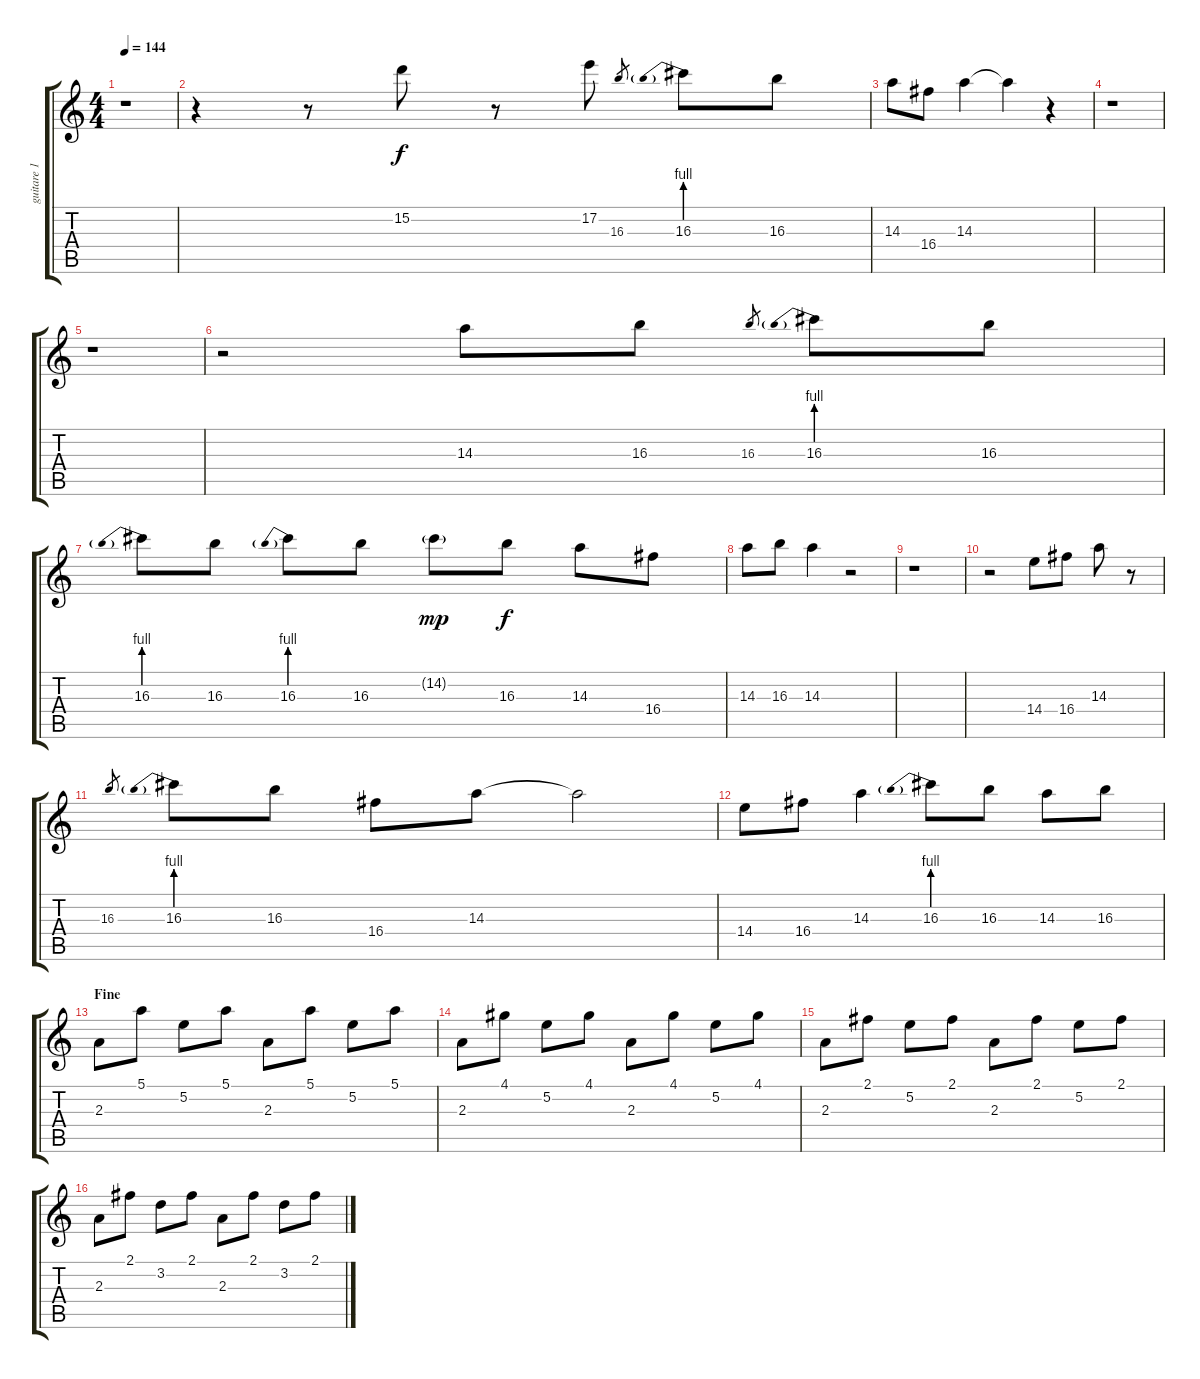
\track ("guitare 1" "guitare 1") {instrument electricguitarclean}
\staff {score tabs}
\tuning (E4 B3 G3 D3 A2 E2) {hide}
\ts (4 4)
\tempo 144
\clef g2
\ks c
r.1{dy f} |
r.4 r.8 15.2.8 r.8 17.2.8 16.3.8{gr} 16.3{be (prebend 0 4 60 4)}.8 16.3.8 |
14.3.8 16.4.8 14.3.4 14.3{t}.4 r.4 |
r.1 |
r.1 |
r.2 14.3.8 16.3.8 16.3.8{gr} 16.3{be (prebend 0 4 60 4)}.8 16.3.8 |
16.3{be (prebend 0 4 60 4)}.8 16.3.8 16.3{be (prebend 0 4 60 4)}.8 16.3.8 14.2{g}.8{dy mp} 16.3.8{dy f} 14.3.8 16.4.8 |
14.3.8 16.3.8 14.3.4 r.2 |
r.1 |
r.2 14.4.8 16.4.8 14.3.8 r.8 |
16.3.8{gr} 16.3{be (prebend 0 4 60 4)}.8 16.3.8 16.4.8 14.3.8 14.3{t}.2 |
14.4.8 16.4.8 14.3.4 16.3{be (prebend 0 4 60 4)}.8 16.3.8 14.3.8 16.3.8 |
\section ("" "Fine")
2.3.8 5.1.8 5.2.8 5.1.8 2.3.8 5.1.8 5.2.8 5.1.8 |
2.3.8 4.1.8 5.2.8 4.1.8 2.3.8 4.1.8 5.2.8 4.1.8 |
2.3.8 2.1.8 5.2.8 2.1.8 2.3.8 2.1.8 5.2.8 2.1.8 |
2.3.8 2.1.8 3.2.8 2.1.8 2.3.8 2.1.8 3.2.8 2.1.8
